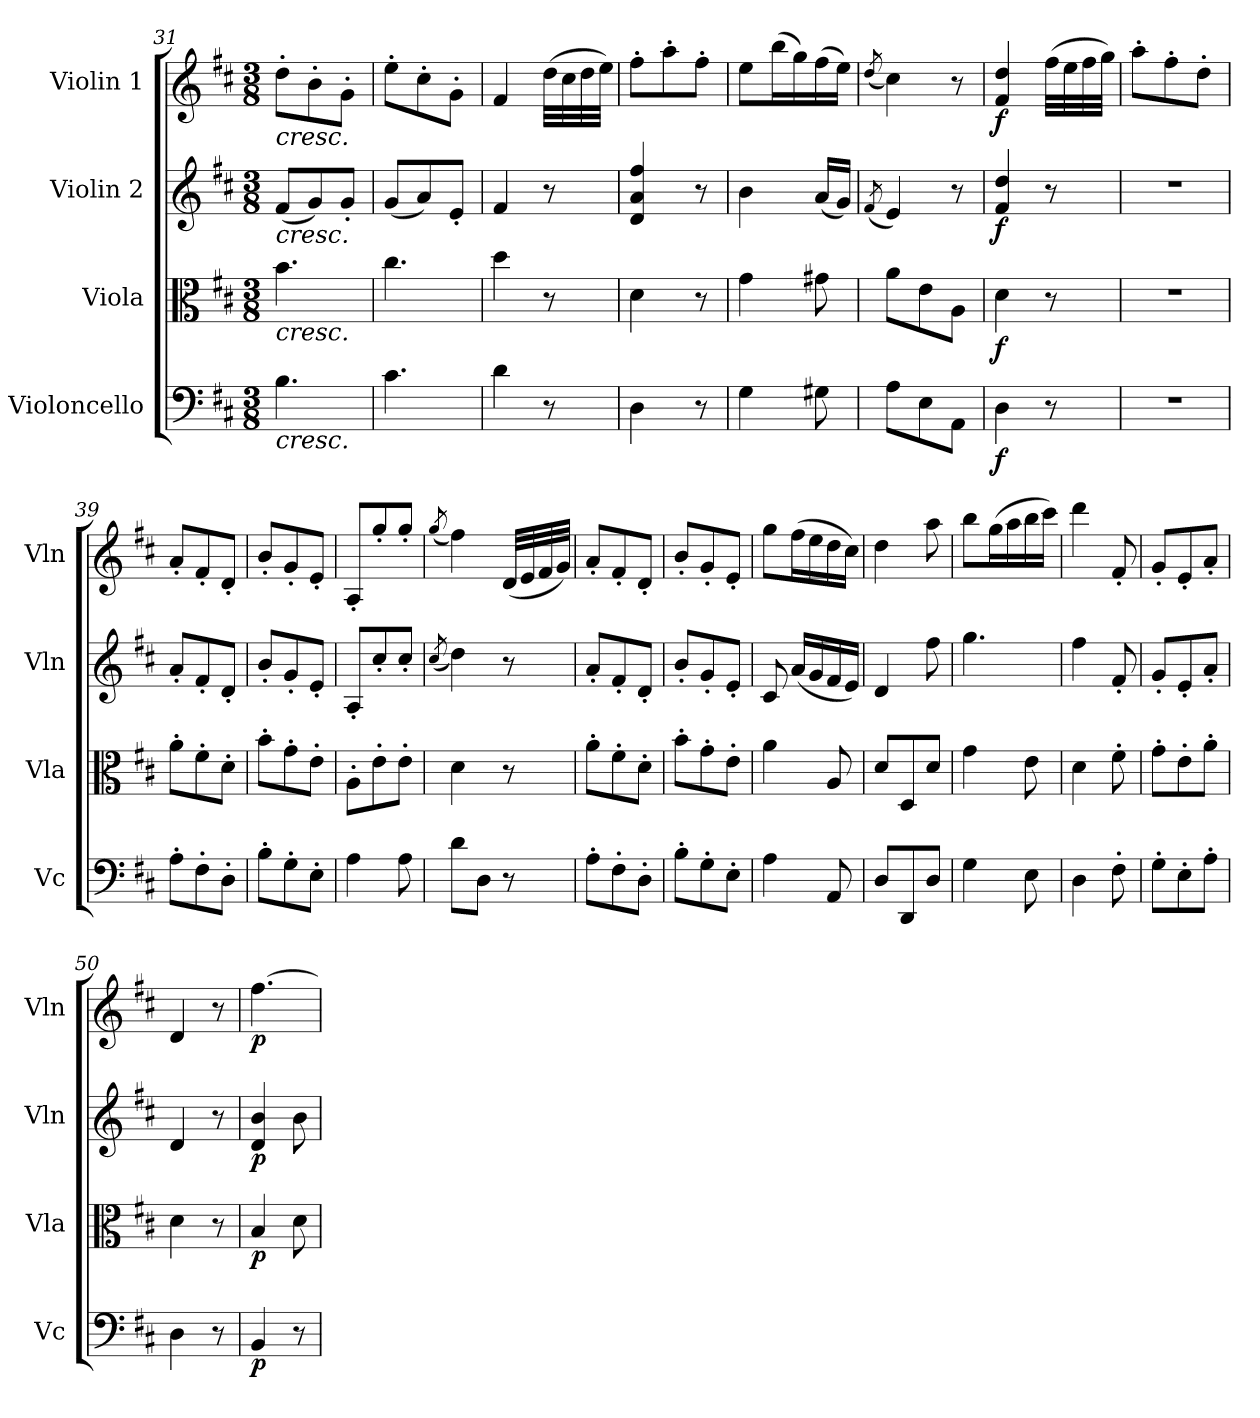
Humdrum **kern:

**kern	**dynam	**kern	**dynam	**kern	**dynam	**kern	**dynam
*part4	*part4	*part3	*part3	*part2	*part2	*part1	*part1
*staff4	*staff4	*staff3	*staff3	*staff2	*staff2	*staff1	*staff1
*I"Violoncello	*	*I"Viola	*	*I"Violin 2	*	*I"Violin 1	*
*I'Vc	*	*I'Vla	*	*I'Vln	*	*I'Vln	*
*clefF4	*	*clefC3	*	*clefG2	*	*clefG2	*
*k[f#c#]	*	*k[f#c#]	*	*k[f#c#]	*	*k[f#c#]	*
*M3/8	*	*M3/8	*	*M3/8	*	*M3/8	*
=31	=31	=31	=31	=31	=31	=31	=31
!	!	!	!	!	!	!LO:TX:b:i:t=cresc.	!
!	!	!	!	!LO:TX:b:i:t=cresc.	!	!	!
!	!	!LO:TX:b:i:t=cresc.	!	!	!	!	!
!LO:TX:b:i:t=cresc.	!	!	!	!	!	!	!
4.B\	.	4.b\	.	(8f#/L	.	8dd'\L	.
.	.	.	.	8g/)	.	8b'\	.
.	.	.	.	8g'/J	.	8g'\J	.
!!LO:LB:g=z
=32	=32	=32	=32	=32	=32	=32	=32
4.c#\	.	4.cc#\	.	(8g/L	.	8ee'\L	.
.	.	.	.	8a/)	.	8cc#'\	.
.	.	.	.	8e'/J	.	8g'\J	.
=33	=33	=33	=33	=33	=33	=33	=33
4d\	.	4dd\	.	4f#/	.	4f#/	.
8r	.	8r	.	8r	.	(32dd\LLL	.
.	.	.	.	.	.	32cc#\	.
.	.	.	.	.	.	32dd\	.
.	.	.	.	.	.	32ee\JJJ)	.
=34	=34	=34	=34	=34	=34	=34	=34
4D\	.	4d\	.	4d/ 4a/ 4ff#/	.	8ff#'\L	.
.	.	.	.	.	.	8aa'\	.
8r	.	8r	.	8r	.	8ff#'\J	.
=35	=35	=35	=35	=35	=35	=35	=35
4G\	.	4g\	.	4b\	.	8ee\L	.
.	.	.	.	.	.	(16bb\L	.
.	.	.	.	.	.	16gg\)	.
8G#X\	.	8g#X\	.	(16a/LL	.	(16ff#\	.
.	.	.	.	16g/JJ)	.	16ee\JJ)	.
=36	=36	=36	=36	=36	=36	=36	=36
.	.	.	.	(8qf#/	.	(8qdd/	.
8A\L	.	8a\L	.	4e/)	.	4cc#\)	.
8E\	.	8e\	.	.	.	.	.
8AA\J	.	8A\J	.	8r	.	8r	.
=37	=37	=37	=37	=37	=37	=37	=37
!	!LO:DY:b	!	!LO:DY:b	!	!LO:DY:b	!	!LO:DY:b
4D\	f	4d\	f	4f#/ 4dd/	f	4f#/ 4dd/	f
8r	.	8r	.	8r	.	(32ff#\LLL	.
.	.	.	.	.	.	32ee\	.
.	.	.	.	.	.	32ff#\	.
.	.	.	.	.	.	32gg\JJJ)	.
=38	=38	=38	=38	=38	=38	=38	=38
4.r	.	4.r	.	4.r	.	8aa'\L	.
.	.	.	.	.	.	8ff#'\	.
.	.	.	.	.	.	8dd'\J	.
!!LO:PB:g=z
=39	=39	=39	=39	=39	=39	=39	=39
8A'\L	.	8a'\L	.	8a'/L	.	8a'/L	.
8F#'\	.	8f#'\	.	8f#'/	.	8f#'/	.
8D'\J	.	8d'\J	.	8d'/J	.	8d'/J	.
=40	=40	=40	=40	=40	=40	=40	=40
8B'\L	.	8b'\L	.	8b'/L	.	8b'/L	.
8G'\	.	8g'\	.	8g'/	.	8g'/	.
8E'\J	.	8e'\J	.	8e'/J	.	8e'/J	.
=41	=41	=41	=41	=41	=41	=41	=41
4A\	.	8A'\L	.	8A'/L	.	8A'/L	.
.	.	8e'\	.	8cc#'/	.	8gg'/	.
8A\	.	8e'\J	.	8cc#'/J	.	8gg'/J	.
=42	=42	=42	=42	=42	=42	=42	=42
.	.	.	.	(8qcc#/	.	(8qgg/	.
8d\L	.	4d\	.	4dd\)	.	4ff#\)	.
8D\J	.	.	.	.	.	.	.
8r	.	8r	.	8r	.	(32d/LLL	.
.	.	.	.	.	.	32e/	.
.	.	.	.	.	.	32f#/	.
.	.	.	.	.	.	32g/JJJ)	.
=43	=43	=43	=43	=43	=43	=43	=43
8A'\L	.	8a'\L	.	8a'/L	.	8a'/L	.
8F#'\	.	8f#'\	.	8f#'/	.	8f#'/	.
8D'\J	.	8d'\J	.	8d'/J	.	8d'/J	.
=44	=44	=44	=44	=44	=44	=44	=44
8B'\L	.	8b'\L	.	8b'/L	.	8b'/L	.
8G'\	.	8g'\	.	8g'/	.	8g'/	.
8E'\J	.	8e'\J	.	8e'/J	.	8e'/J	.
=45	=45	=45	=45	=45	=45	=45	=45
4A\	.	4a\	.	8c#/	.	8gg\L	.
.	.	.	.	(16a/LL	.	(16ff#\L	.
.	.	.	.	16g/	.	16ee\	.
8AA/	.	8A/	.	16f#/	.	16dd\	.
.	.	.	.	16e/JJ)	.	16cc#\JJ)	.
=46	=46	=46	=46	=46	=46	=46	=46
8D/L	.	8d/L	.	4d/	.	4dd\	.
8DD/	.	8D/	.	.	.	.	.
8D/J	.	8d/J	.	8ff#\	.	8aa\	.
!!LO:LB:g=z
=47	=47	=47	=47	=47	=47	=47	=47
4G\	.	4g\	.	4.gg\	.	8bb\L	.
.	.	.	.	.	.	(16gg\L	.
.	.	.	.	.	.	16aa\	.
8E\	.	8e\	.	.	.	16bb\	.
.	.	.	.	.	.	16ccc#\JJ)	.
=48	=48	=48	=48	=48	=48	=48	=48
4D\	.	4d\	.	4ff#\	.	4ddd\	.
8F#'\	.	8f#'\	.	8f#'/	.	8f#'/	.
=49	=49	=49	=49	=49	=49	=49	=49
8G'\L	.	8g'\L	.	8g'/L	.	8g'/L	.
8E'\	.	8e'\	.	8e'/	.	8e'/	.
8A'\J	.	8a'\J	.	8a'/J	.	8a'/J	.
=50	=50	=50	=50	=50	=50	=50	=50
4D\	.	4d\	.	4d/	.	4d/	.
8r	.	8r	.	8r	.	8r	.
=51	=51	=51	=51	=51	=51	=51	=51
!	!LO:DY:b	!	!LO:DY:b	!	!LO:DY:b	!	!LO:DY:b
4BB/	p	4B/	p	4d/ 4b/	p	[4.ff#\	p
8r	.	8d\	.	8b\	.	.	.
=	=	=	=	=	=	=	=
*-	*-	*-	*-	*-	*-	*-	*-
